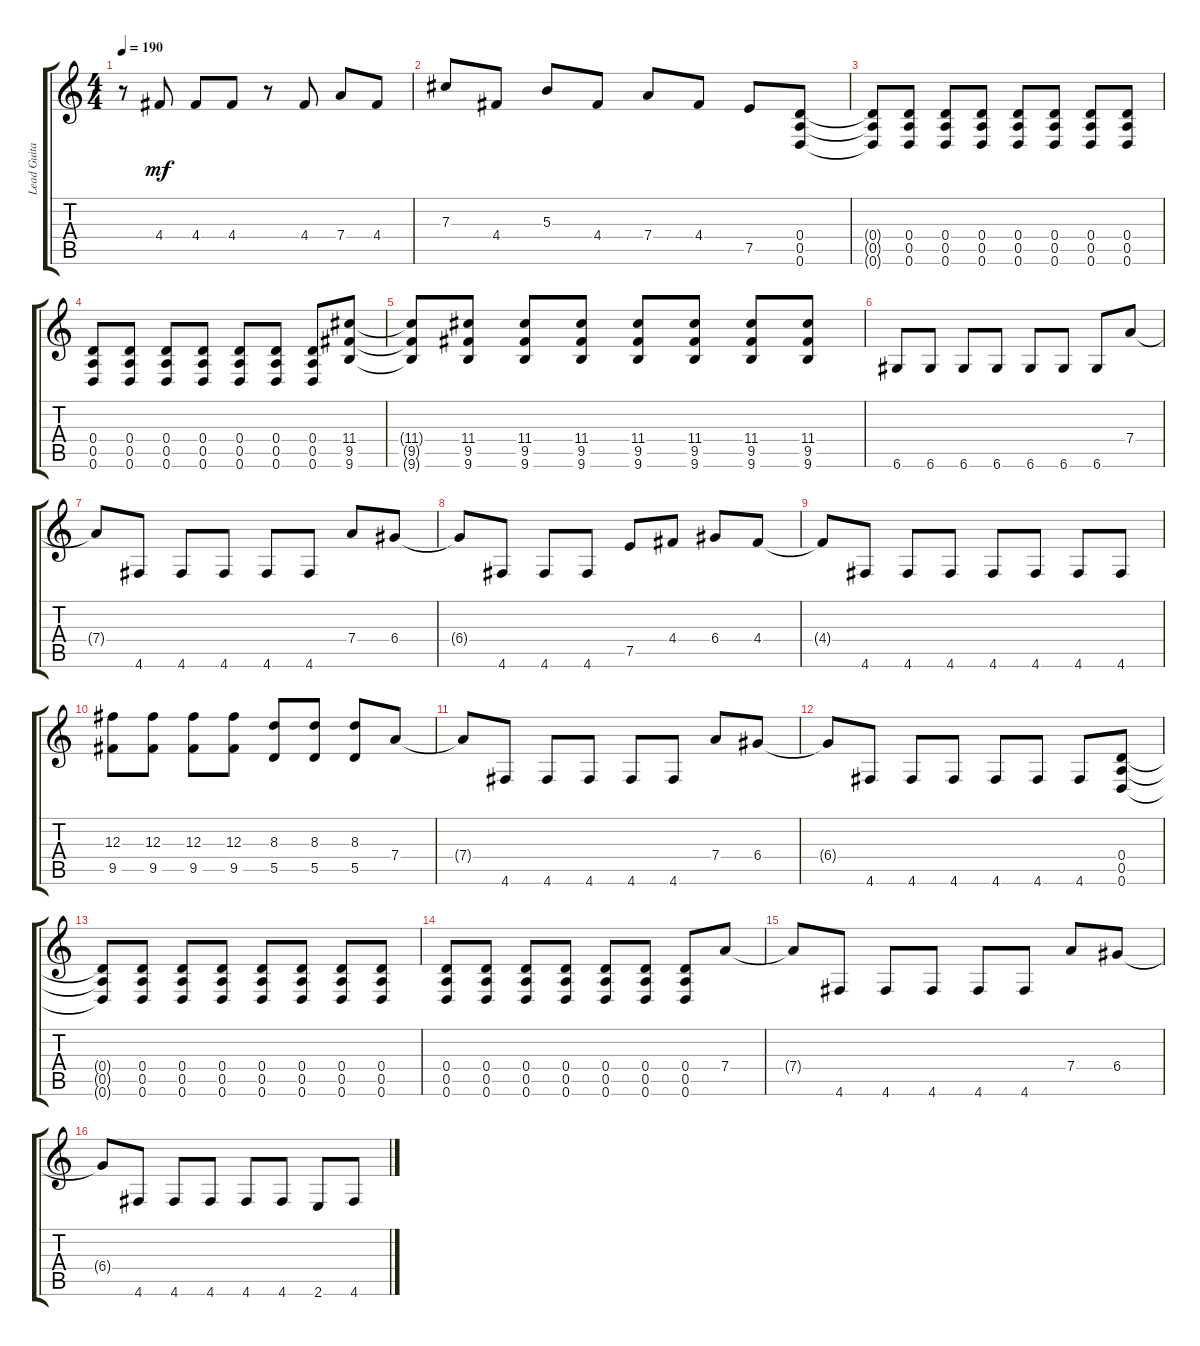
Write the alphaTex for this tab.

\track ("Lead Guitar" "Lead Guita") {instrument distortionguitar}
\staff {score tabs}
\tuning (Gb4 Db4 Gb3 D3 A2 D2) {hide}
\ts (4 4)
\tempo 190
\clef g2
\ks c
r.8{dy mf} 4.4.8 4.4.8 4.4.8 r.8 4.4.8 7.4.8 4.4.8 |
7.3.8 4.4.8 5.3.8 4.4.8 7.4.8 4.4.8 7.5.8 (0.4 0.5 0.6).8 |
(0.4{t} 0.5{t} 0.6{t}).8 (0.4 0.5 0.6).8 (0.4 0.5 0.6).8 (0.4 0.5 0.6).8 (0.4 0.5 0.6).8 (0.4 0.5 0.6).8 (0.4 0.5 0.6).8 (0.4 0.5 0.6).8 |
(0.4 0.5 0.6).8 (0.4 0.5 0.6).8 (0.4 0.5 0.6).8 (0.4 0.5 0.6).8 (0.4 0.5 0.6).8 (0.4 0.5 0.6).8 (0.4 0.5 0.6).8 (11.4 9.5 9.6).8 |
(11.4{t} 9.5{t} 9.6{t}).8 (11.4 9.5 9.6).8 (11.4 9.5 9.6).8 (11.4 9.5 9.6).8 (11.4 9.5 9.6).8 (11.4 9.5 9.6).8 (11.4 9.5 9.6).8 (11.4 9.5 9.6).8 |
6.6.8 6.6.8 6.6.8 6.6.8 6.6.8 6.6.8 6.6.8 7.4.8 |
7.4{t}.8 4.6.8 4.6.8 4.6.8 4.6.8 4.6.8 7.4.8 6.4.8 |
6.4{t}.8 4.6.8 4.6.8 4.6.8 7.5.8 4.4.8 6.4.8 4.4.8 |
4.4{t}.8 4.6.8 4.6.8 4.6.8 4.6.8 4.6.8 4.6.8 4.6.8 |
(12.3 9.5).8 (12.3 9.5).8 (12.3 9.5).8 (12.3 9.5).8 (8.3 5.5).8 (8.3 5.5).8 (8.3 5.5).8 7.4.8 |
7.4{t}.8 4.6.8 4.6.8 4.6.8 4.6.8 4.6.8 7.4.8 6.4.8 |
6.4{t}.8 4.6.8 4.6.8 4.6.8 4.6.8 4.6.8 4.6.8 (0.4 0.5 0.6).8 |
(0.4{t} 0.5{t} 0.6{t}).8 (0.4 0.5 0.6).8 (0.4 0.5 0.6).8 (0.4 0.5 0.6).8 (0.4 0.5 0.6).8 (0.4 0.5 0.6).8 (0.4 0.5 0.6).8 (0.4 0.5 0.6).8 |
(0.4 0.5 0.6).8 (0.4 0.5 0.6).8 (0.4 0.5 0.6).8 (0.4 0.5 0.6).8 (0.4 0.5 0.6).8 (0.4 0.5 0.6).8 (0.4 0.5 0.6).8 7.4.8 |
7.4{t}.8 4.6.8 4.6.8 4.6.8 4.6.8 4.6.8 7.4.8 6.4.8 |
6.4{t}.8 4.6.8 4.6.8 4.6.8 4.6.8 4.6.8 2.6.8 4.6.8
